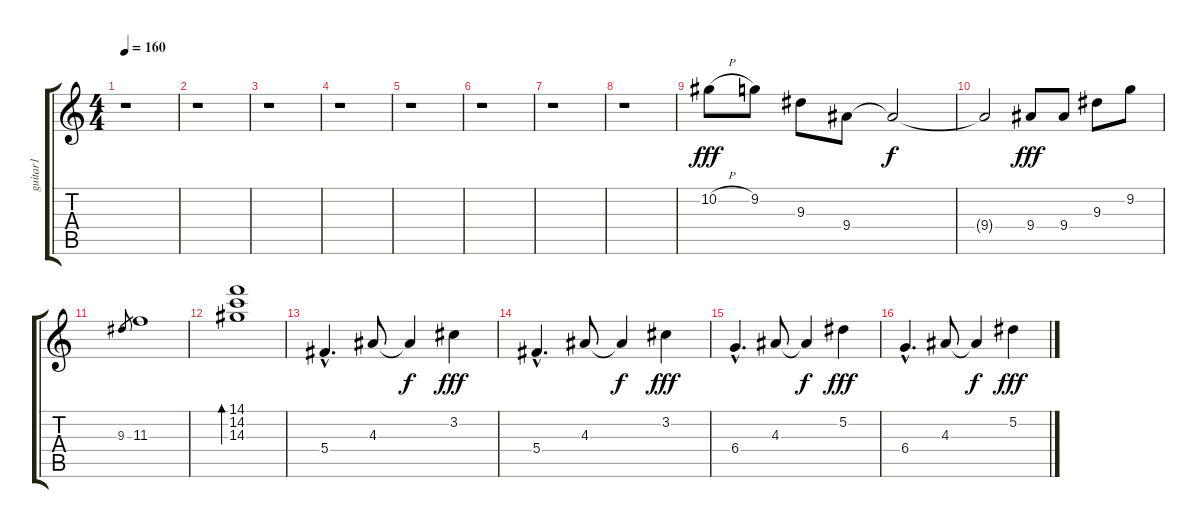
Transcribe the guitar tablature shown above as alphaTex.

\track ("guitar1" "guitar1") {instrument electricguitarclean}
\staff {score tabs}
\tuning (Eb4 Bb3 Gb3 Db3 Ab2 Eb2) {hide}
\ts (4 4)
\tempo 160
\clef g2
\ks c
r.1{dy f} |
r.1 |
r.1 |
r.1 |
r.1 |
r.1 |
r.1 |
r.1 |
10.2{h}.8{dy fff} 9.2.8 9.3.8 9.4.8 9.4{t}.2{dy f} |
9.4{t}.2 9.4.8{dy fff} 9.4.8 9.3.8 9.2.8 |
9.3.8{gr} 11.3.1 |
(14.1 14.2 14.3).1{bd 120} |
5.4{hac}.4{d} 4.3.8 4.3{t}.4{dy f} 3.2.4{dy fff} |
5.4{hac}.4{d} 4.3.8 4.3{t}.4{dy f} 3.2.4{dy fff} |
6.4{hac}.4{d} 4.3.8 4.3{t}.4{dy f} 5.2.4{dy fff} |
6.4{hac}.4{d} 4.3.8 4.3{t}.4{dy f} 5.2.4{dy fff}
